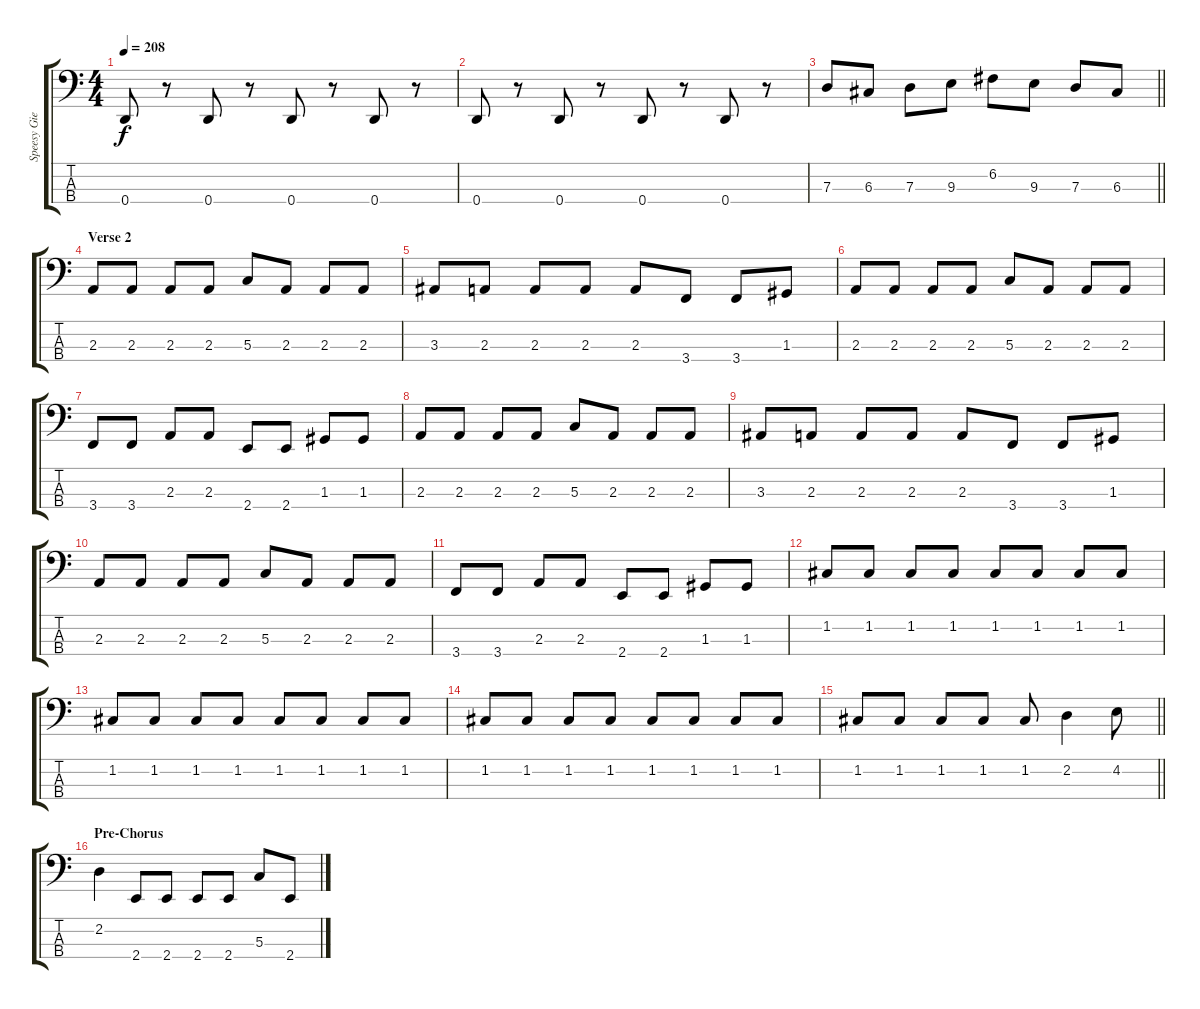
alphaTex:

\track ("Speesy Giesler" "Speesy Gie") {instrument electricbassfinger}
\staff {score tabs}
\tuning (F2 C2 G1 D1) {hide}
\ts (4 4)
\tempo 208
\clef f4
\ks c
0.4.8{dy f} r.8 0.4.8 r.8 0.4.8 r.8 0.4.8 r.8 |
0.4.8 r.8 0.4.8 r.8 0.4.8 r.8 0.4.8 r.8 |
\barLineRight lightlight
7.3.8 6.3.8 7.3.8 9.3.8 6.2.8 9.3.8 7.3.8 6.3.8 |
\section ("" "Verse 2")
2.3.8 2.3.8 2.3.8 2.3.8 5.3.8 2.3.8 2.3.8 2.3.8 |
3.3.8 2.3.8 2.3.8 2.3.8 2.3.8 3.4.8 3.4.8 1.3.8 |
2.3.8 2.3.8 2.3.8 2.3.8 5.3.8 2.3.8 2.3.8 2.3.8 |
3.4.8 3.4.8 2.3.8 2.3.8 2.4.8 2.4.8 1.3.8 1.3.8 |
2.3.8 2.3.8 2.3.8 2.3.8 5.3.8 2.3.8 2.3.8 2.3.8 |
3.3.8 2.3.8 2.3.8 2.3.8 2.3.8 3.4.8 3.4.8 1.3.8 |
2.3.8 2.3.8 2.3.8 2.3.8 5.3.8 2.3.8 2.3.8 2.3.8 |
3.4.8 3.4.8 2.3.8 2.3.8 2.4.8 2.4.8 1.3.8 1.3.8 |
1.2.8 1.2.8 1.2.8 1.2.8 1.2.8 1.2.8 1.2.8 1.2.8 |
1.2.8 1.2.8 1.2.8 1.2.8 1.2.8 1.2.8 1.2.8 1.2.8 |
1.2.8 1.2.8 1.2.8 1.2.8 1.2.8 1.2.8 1.2.8 1.2.8 |
\barLineRight lightlight
1.2.8 1.2.8 1.2.8 1.2.8 1.2.8 2.2.4 4.2.8 |
\section ("" "Pre-Chorus")
2.2.4 2.4.8 2.4.8 2.4.8 2.4.8 5.3.8 2.4.8
